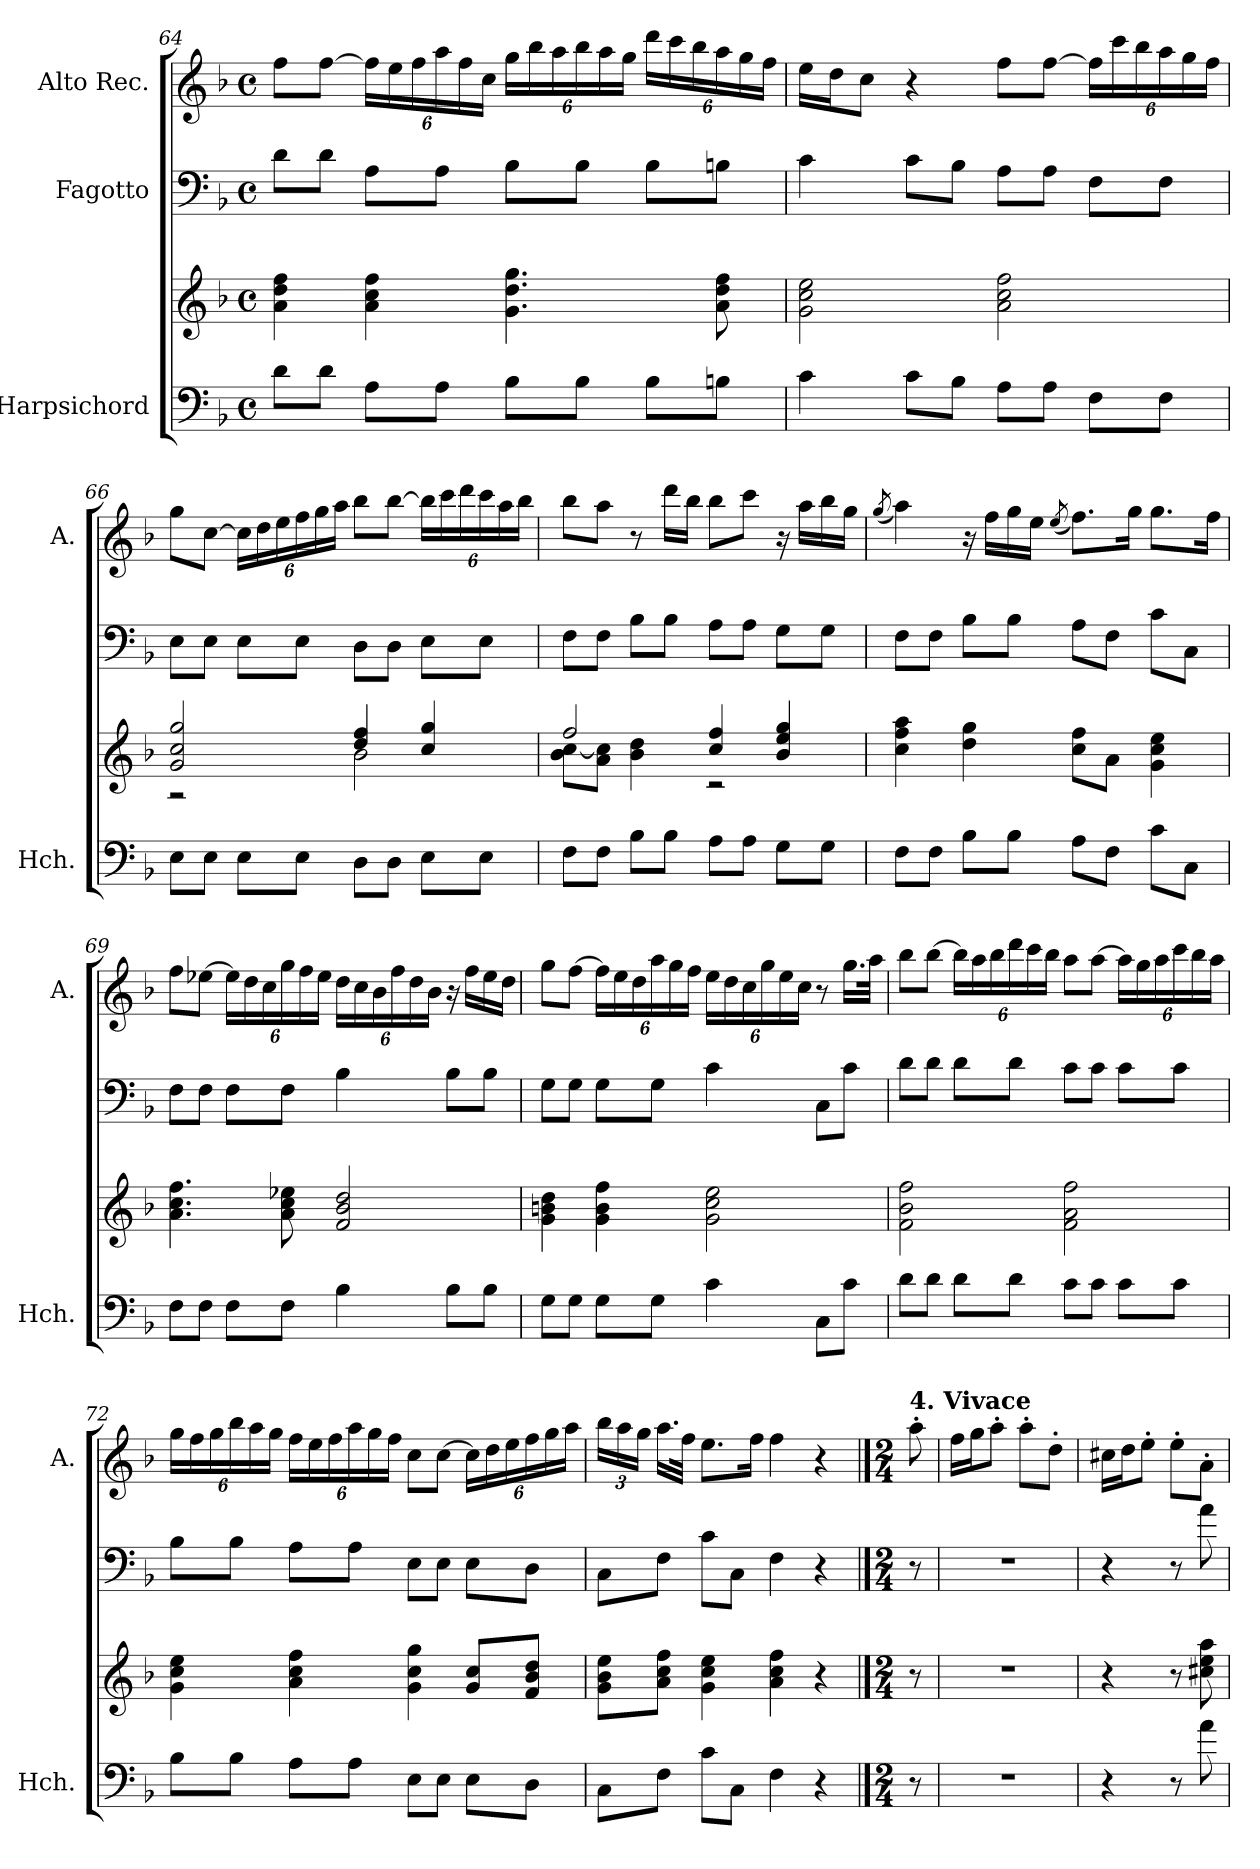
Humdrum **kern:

**kern	**kern	**kern	**kern
*part3	*part3	*part2	*part1
*staff4	*staff3	*staff2	*staff1
*I"Harpsichord	*	*I"Fagotto	*I"Alto Rec.
*I'Hch.	*	*	*I'A.
!!LO:LB:g=z
*clefF4	*clefG2	*clefF4	*clefG2
*k[b-]	*k[b-]	*k[b-]	*k[b-]
*M4/4	*M4/4	*M4/4	*M4/4
*met(c)	*met(c)	*met(c)	*met(c)
=64	=64	=64	=64
8d\L	4a\ 4dd\ 4ff\	8d\L	8ff\L
8d\J	.	8d\J	[8ff\J
*	*	*	*Xbrackettup
8A\L	4a\ 4cc\ 4ff\	8A\L	24ff\LL]
.	.	.	24ee\
.	.	.	24ff\
8A\J	.	8A\J	24aa\
.	.	.	24ff\
.	.	.	24cc\JJ
8B-\L	4.g\ 4.dd\ 4.gg\	8B-\L	24gg\LL
.	.	.	24bb-\
.	.	.	24aa\
8B-\J	.	8B-\J	24bb-\
.	.	.	24aa\
.	.	.	24gg\JJ
8B-\L	.	8B-\L	24ddd\LL
.	.	.	24ccc\
.	.	.	24bb-\
8Bn\J	8a\ 8dd\ 8ff\	8Bn\J	24aa\
.	.	.	24gg\
.	.	.	24ff\JJ
=65	=65	=65	=65
4c\	2g\ 2cc\ 2ee\	4c\	16ee\LL
.	.	.	16dd\J
.	.	.	8cc\J
8c\L	.	8c\L	4r
8B-\J	.	8B-\J	.
8A\L	2a\ 2cc\ 2ff\	8A\L	8ff\L
8A\J	.	8A\J	[8ff\J
8F\L	.	8F\L	24ff\LL]
.	.	.	24ccc\
.	.	.	24bb-\
8F\J	.	8F\J	24aa\
.	.	.	24gg\
.	.	.	24ff\JJ
=66	=66	=66	=66
*	*^	*	*
8E\L	2g/ 2cc/ 2gg/	2r	8E\L	8gg\L
8E\J	.	.	8E\J	[8cc\J
8E\L	.	.	8E\L	24cc\LL]
.	.	.	.	24dd\
.	.	.	.	24ee\
8E\J	.	.	8E\J	24ff\
.	.	.	.	24gg\
.	.	.	.	24aa\JJ
8D\L	4dd/ 4ff/	2b-\	8D\L	8bb-\L
8D\J	.	.	8D\J	[8bb-\J
8E\L	4cc/ 4gg/	.	8E\L	24bb-\LL]
.	.	.	.	24ccc\
.	.	.	.	24ddd\
8E\J	.	.	8E\J	24ccc\
.	.	.	.	24aa\
.	.	.	.	24bb-\JJ
=67	=67	=67	=67	=67
8F\L	2ff/	8b-\ [8cc\L	8F\L	8bb-\L
8F\J	.	8a\ 8cc\]J	8F\J	8aa\J
8B-\L	.	4b-\ 4dd\	8B-\L	8r
8B-\J	.	.	8B-\J	16ddd\LL
.	.	.	.	16bb-\JJ
8A\L	4cc/ 4ff/	2r	8A\L	8bb-\L
8A\J	.	.	8A\J	8ccc\J
8G\L	4b-/ 4ee/ 4gg/	.	8G\L	16r
.	.	.	.	16aa\LL
8G\J	.	.	8G\J	16bb-\
.	.	.	.	16gg\JJ
*	*v	*v	*	*
!!LO:LB:g=z
=68	=68	=68	=68
.	.	.	(<8qgg/
8F\L	4cc\ 4ff\ 4aa\	8F\L	4aa\)
8F\J	.	8F\J	.
8B-\L	4dd\ 4gg\	8B-\L	16r
.	.	.	16ff\LL
8B-\J	.	8B-\J	16gg\
.	.	.	16ee\JJ
.	.	.	(<8qee/
8A\L	8cc\ 8ff\L	8A\L	8.ff\L)
8F\J	8a\J	8F\J	.
.	.	.	16gg\Jk
8c\L	4g\ 4cc\ 4ee\	8c\L	8.gg\L
8C\J	.	8C\J	.
.	.	.	16ff\Jk
=69	=69	=69	=69
8F\L	4.a\ 4.cc\ 4.ff\	8F\L	8ff\L
8F\J	.	8F\J	[8ee-X\J
8F\L	.	8F\L	24ee-\LL]
.	.	.	24dd\
.	.	.	24cc\
8F\J	8a\ 8cc\ 8ee-X\	8F\J	24gg\
.	.	.	24ff\
.	.	.	24ee-\JJ
4B-\	2f/ 2b-/ 2dd/	4B-\	24dd\LL
.	.	.	24cc\
.	.	.	24b-\
.	.	.	24ff\
.	.	.	24dd\
.	.	.	24b-\JJ
8B-\L	.	8B-\L	16r
.	.	.	16ff\LL
8B-\J	.	8B-\J	16ee-\
.	.	.	16dd\JJ
=70	=70	=70	=70
8G\L	4g\ 4bn\ 4dd\	8G\L	8gg\L
8G\J	.	8G\J	[8ff\J
8G\L	4g\ 4b\ 4ff\	8G\L	24ff\LL]
.	.	.	24ee\
.	.	.	24dd\
8G\J	.	8G\J	24aa\
.	.	.	24gg\
.	.	.	24ff\JJ
4c\	2g\ 2cc\ 2ee\	4c\	24ee\LL
.	.	.	24dd\
.	.	.	24cc\
.	.	.	24gg\
.	.	.	24ee\
.	.	.	24cc\JJ
8C\L	.	8C\L	8r
8c\J	.	8c\J	16.gg\LL
.	.	.	32aa\JJk
!!LO:LB:g=z
=71	=71	=71	=71
8d\L	2f\ 2b-\ 2ff\	8d\L	8bb-\L
8d\J	.	8d\J	[8bb-\J
8d\L	.	8d\L	24bb-\LL]
.	.	.	24aa\
.	.	.	24bb-\
8d\J	.	8d\J	24ddd\
.	.	.	24ccc\
.	.	.	24bb-\JJ
8c\L	2f\ 2a\ 2ff\	8c\L	8aa\L
8c\J	.	8c\J	[8aa\J
8c\L	.	8c\L	24aa\LL]
.	.	.	24gg\
.	.	.	24aa\
8c\J	.	8c\J	24ccc\
.	.	.	24bb-\
.	.	.	24aa\JJ
=72	=72	=72	=72
8B-\L	4g\ 4cc\ 4ee\	8B-\L	24gg\LL
.	.	.	24ff\
.	.	.	24gg\
8B-\J	.	8B-\J	24bb-\
.	.	.	24aa\
.	.	.	24gg\JJ
8A\L	4a\ 4cc\ 4ff\	8A\L	24ff\LL
.	.	.	24ee\
.	.	.	24ff\
8A\J	.	8A\J	24aa\
.	.	.	24gg\
.	.	.	24ff\JJ
8E\L	4g\ 4cc\ 4gg\	8E\L	8cc\L
8E\J	.	8E\J	[8cc\J
8E\L	8g/ 8cc/L	8E\L	24cc\LL]
.	.	.	24dd\
.	.	.	24ee\
8D\J	8f/ 8b-/ 8dd/J	8D\J	24ff\
.	.	.	24gg\
.	.	.	24aa\JJ
=73	=73	=73	=73
8C\L	8g\ 8b-\ 8ee\L	8C\L	24bb-\LL
.	.	.	24aa\
.	.	.	24gg\JJ
8F\J	8a\ 8cc\ 8ff\J	8F\J	16.aa\LL
.	.	.	32ff\JJk
8c\L	4g\ 4cc\ 4ee\	8c\L	8.ee\L
8C\J	.	8C\J	.
.	.	.	16ff\Jk
4F\	4a\ 4cc\ 4ff\	4F\	4ff\
4r	4r	4r	4r
!!LO:PB:g=z
==73X2	==73X2	==73X2	==73X2
*M2/4	*M2/4	*M2/4	*M2/4
*	*	*	*MM104
!	!	!	!LO:TX:a:B:t=4. Vivace
8r	8r	8r	8aa'\
=74	=74	=74	=74
2r	2r	2r	16ff\LL
.	.	.	16gg\J
.	.	.	8aa'\J
.	.	.	8aa'\L
.	.	.	8dd'\J
=75	=75	=75	=75
4r	4r	4r	16cc#X\LL
.	.	.	16dd\J
.	.	.	8ee'\J
8r	8r	8r	8ee'\L
8a\	8cc#X\ 8ee\ 8aa\	8a\	8a'\J
=	=	=	=
*-	*-	*-	*-
